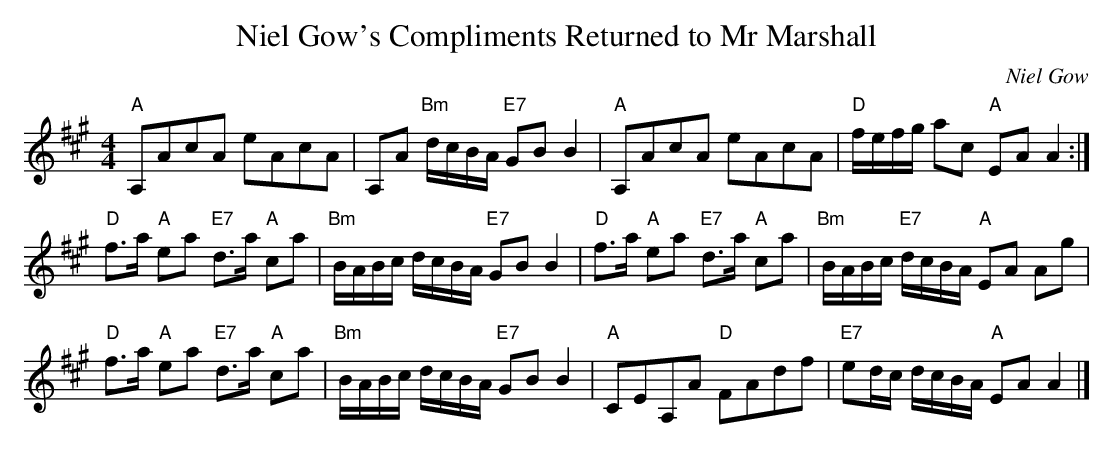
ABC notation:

X:1
T:Niel Gow's Compliments Returned to Mr Marshall
C:Niel Gow
M:4/4
L:1/8
K:A
"A"A,AcA eAcA|A,A "Bm"d/c/B/A/ "E7"GBB2|"A"A,AcA eAcA|"D"f/e/f/g/ ac "A"EA A2:|
"D"f>a "A"ea "E7"d>a "A"ca|"Bm"B/A/B/c/ d/c/B/A/ "E7"GB B2|"D"f>a "A"ea "E7"d>a "A"ca|"Bm"B/A/B/c/ "E7"d/c/B/A/ "A"EA Ag|
"D"f>a "A"ea "E7"d>a "A"ca|"Bm"B/A/B/c/ d/c/B/A/ "E7"GB B2|"A"CEA,A "D"FAdf|"E7"ed/c/ d/c/B/A/ "A"EA A2|]
